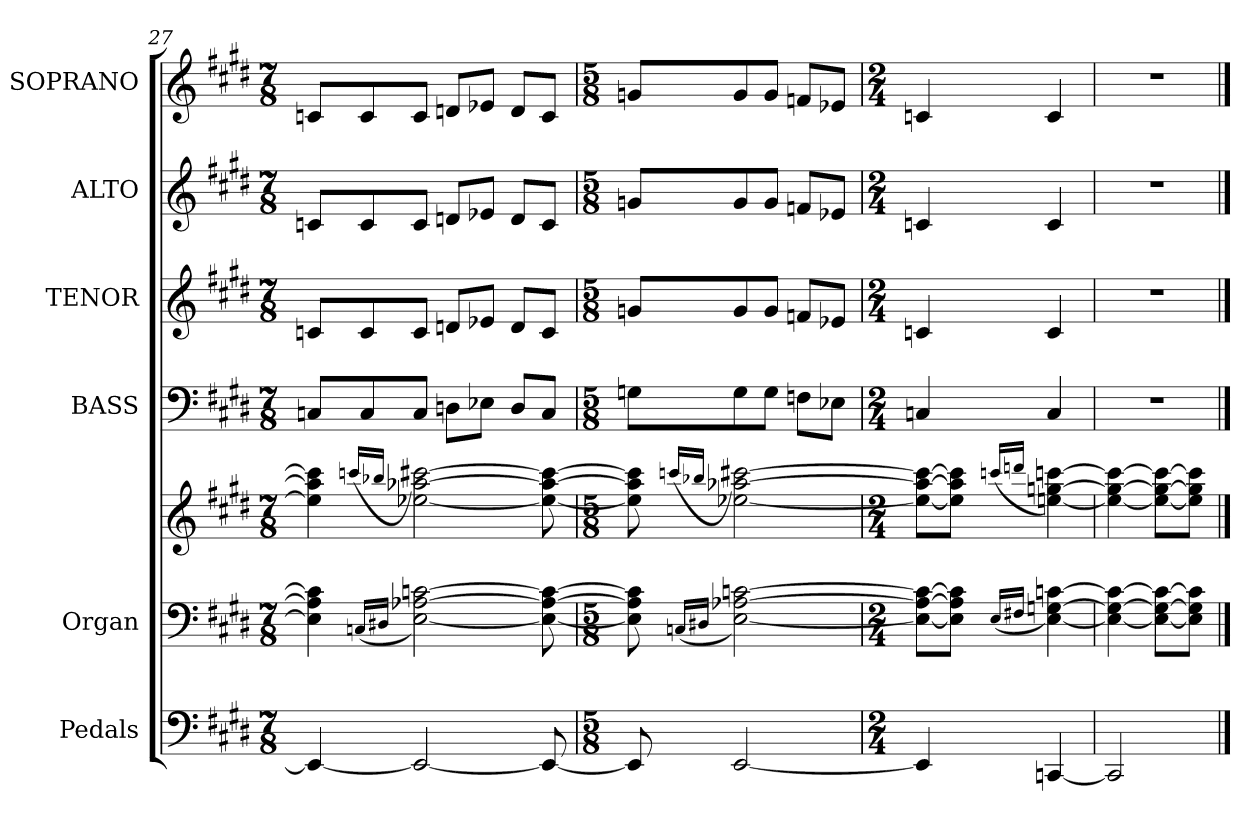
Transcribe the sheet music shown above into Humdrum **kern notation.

**kern	**kern	**kern	**kern	**kern	**kern	**kern
*part6	*part5	*part5	*part4	*part3	*part2	*part1
*staff7	*staff6	*staff5	*staff4	*staff3	*staff2	*staff1
*I"Pedals	*I"Organ	*	*I"BASS	*I"TENOR	*I"ALTO	*I"SOPRANO
*I'Ped.	*I'Org.	*	*I'B.	*I'T.	*I'A.	*I'S.
*clefF4	*clefF4	*clefG2	*clefF4	*clefG2	*clefG2	*clefG2
*k[f#c#g#d#]	*k[f#c#g#d#]	*k[f#c#g#d#]	*k[f#c#g#d#]	*k[f#c#g#d#]	*k[f#c#g#d#]	*k[f#c#g#d#]
*E:	*E:	*E:	*E:	*E:	*E:	*E:
*M7/8	*M7/8	*M7/8	*M7/8	*M7/8	*M7/8	*M7/8
=27	=27	=27	=27	=27	=27	=27
4EEn_	4E] 4A-] 4c]	4ee-] 4aa-] 4ccc#]	8CnL	8cnL	8cnL	8cnL
.	.	.	8C	8c	8c	8c
.	(16qCn/LL	(16qcccn/LL	.	.	.	.
.	16qD#X/JJ	16qbb-X/JJ	.	.	.	.
2EEn_	[2E [2A-X [2cn)	[2ee-X [2aa-X [2ccc#X)	8CJ	8cJ	8cJ	8cJ
.	.	.	8DnL	8dnL	8dnL	8dnL
.	.	.	8E-XJ	8e-XJ	8e-XJ	8e-XJ
.	.	.	8DL	8dL	8dL	8dL
8EE_	8E_ 8A-_ 8c_	8ee-_ 8aa-_ 8ccc#_	8CJ	8cJ	8cJ	8cJ
=28	=28	=28	=28	=28	=28	=28
*M5/8	*M5/8	*M5/8	*M5/8	*M5/8	*M5/8	*M5/8
8EE]	8E] 8A-] 8c]	8ee-] 8aa-] 8ccc#]	8GnL	8gnL	8gnL	8gnL
.	(16qCn/LL	(16qcccn/LL	.	.	.	.
.	16qD#X/JJ	16qbb-X/JJ	.	.	.	.
[2EE	[2E [2A-X [2cn)	[2ee-X [2aa-X [2ccc#X)	8G	8g	8g	8g
.	.	.	8GJ	8gJ	8gJ	8gJ
.	.	.	8FnL	8fnL	8fnL	8fnL
.	.	.	8E-XJ	8e-XJ	8e-XJ	8e-XJ
=29	=29	=29	=29	=29	=29	=29
*M2/4	*M2/4	*M2/4	*M2/4	*M2/4	*M2/4	*M2/4
4EE]	8E_ 8A-_ 8c_L	8ee-_ 8aa-_ 8ccc#_L	4Cn	4cn	4cn	4cn
.	8E] 8A-] 8c]J	8ee-] 8aa-] 8ccc#]J	.	.	.	.
.	(16qE/LL	(16qcccn/LL	.	.	.	.
.	16qF#X/JJ	16qdddn/JJ	.	.	.	.
[4CCn	[4E [4Gn [4cn)	[4een [4ggn [4cccn)	4C	4c	4c	4c
=30	=30	=30	=30	=30	=30	=30
2CC]	4E_ 4G_ 4c_	4ee_ 4gg_ 4ccc_	2r	2r	2r	2r
.	8E_ 8G_ 8c_L	8ee_ 8gg_ 8ccc_L	.	.	.	.
.	8E] 8G] 8c]J	8ee] 8gg] 8ccc]J	.	.	.	.
==	==	==	==	==	==	==
*-	*-	*-	*-	*-	*-	*-
